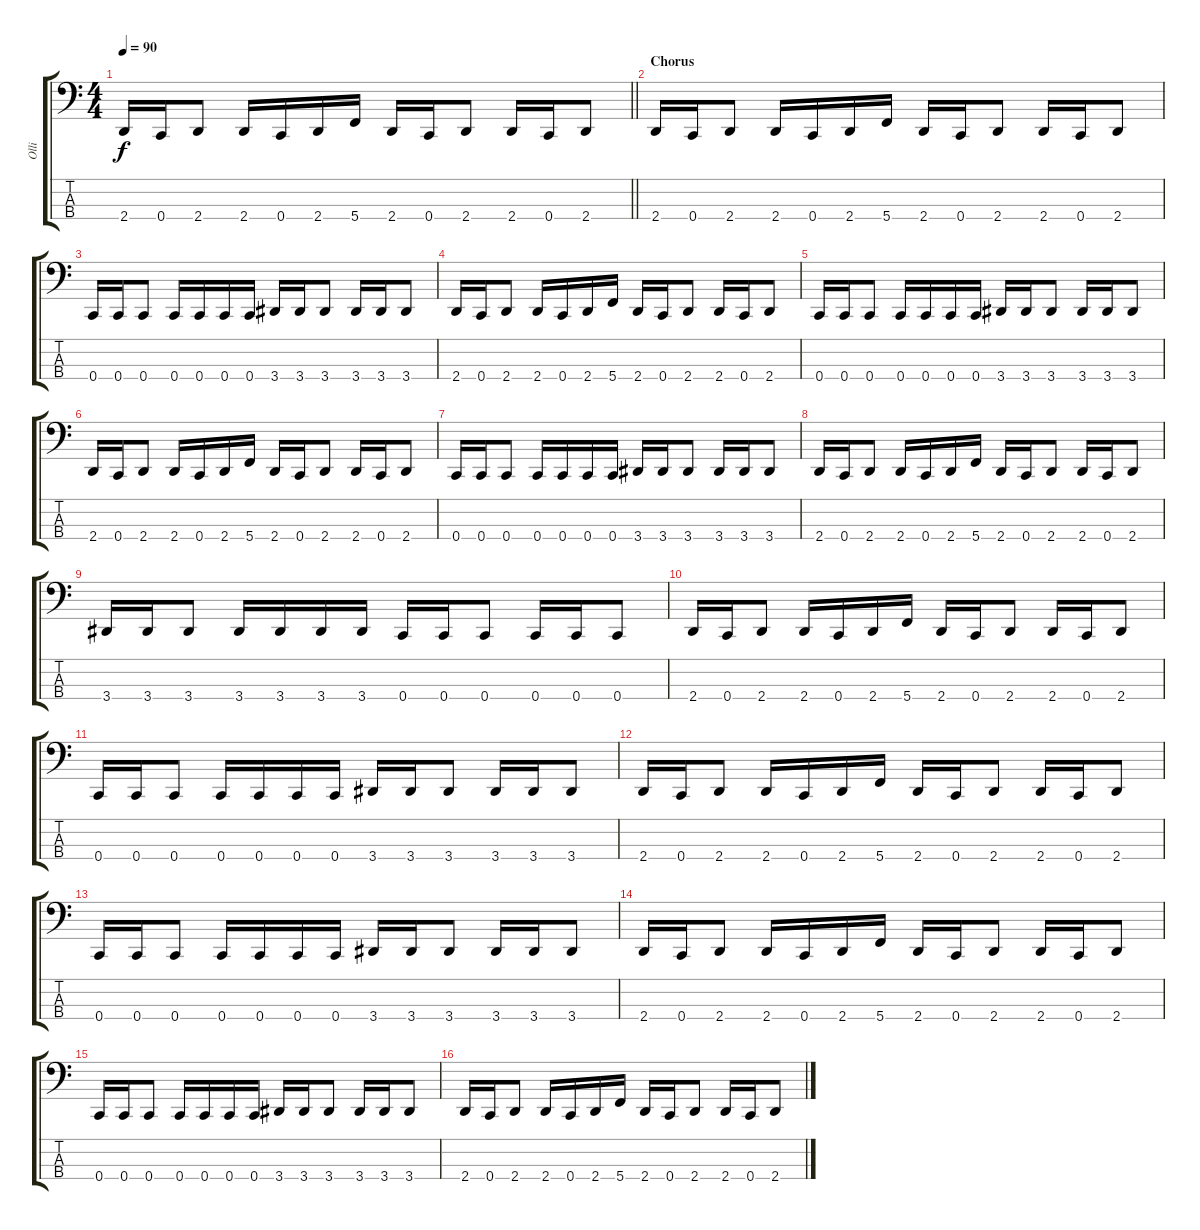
\track ("Olli" "Olli") {instrument electricbasspick}
\staff {score tabs}
\tuning (F2 C2 G1 C1) {hide}
\ts (4 4)
\tempo 90
\clef f4
\barLineRight lightlight
\ks c
2.4.16{dy f} 0.4.16 2.4.8 2.4.16 0.4.16 2.4.16 5.4.16 2.4.16 0.4.16 2.4.8 2.4.16 0.4.16 2.4.8 |
\section ("" "Chorus")
2.4.16 0.4.16 2.4.8 2.4.16 0.4.16 2.4.16 5.4.16 2.4.16 0.4.16 2.4.8 2.4.16 0.4.16 2.4.8 |
0.4.16 0.4.16 0.4.8 0.4.16 0.4.16 0.4.16 0.4.16 3.4.16 3.4.16 3.4.8 3.4.16 3.4.16 3.4.8 |
2.4.16 0.4.16 2.4.8 2.4.16 0.4.16 2.4.16 5.4.16 2.4.16 0.4.16 2.4.8 2.4.16 0.4.16 2.4.8 |
0.4.16 0.4.16 0.4.8 0.4.16 0.4.16 0.4.16 0.4.16 3.4.16 3.4.16 3.4.8 3.4.16 3.4.16 3.4.8 |
2.4.16 0.4.16 2.4.8 2.4.16 0.4.16 2.4.16 5.4.16 2.4.16 0.4.16 2.4.8 2.4.16 0.4.16 2.4.8 |
0.4.16 0.4.16 0.4.8 0.4.16 0.4.16 0.4.16 0.4.16 3.4.16 3.4.16 3.4.8 3.4.16 3.4.16 3.4.8 |
2.4.16 0.4.16 2.4.8 2.4.16 0.4.16 2.4.16 5.4.16 2.4.16 0.4.16 2.4.8 2.4.16 0.4.16 2.4.8 |
3.4.16 3.4.16 3.4.8 3.4.16 3.4.16 3.4.16 3.4.16 0.4.16 0.4.16 0.4.8 0.4.16 0.4.16 0.4.8 |
2.4.16 0.4.16 2.4.8 2.4.16 0.4.16 2.4.16 5.4.16 2.4.16 0.4.16 2.4.8 2.4.16 0.4.16 2.4.8 |
0.4.16 0.4.16 0.4.8 0.4.16 0.4.16 0.4.16 0.4.16 3.4.16 3.4.16 3.4.8 3.4.16 3.4.16 3.4.8 |
2.4.16 0.4.16 2.4.8 2.4.16 0.4.16 2.4.16 5.4.16 2.4.16 0.4.16 2.4.8 2.4.16 0.4.16 2.4.8 |
0.4.16 0.4.16 0.4.8 0.4.16 0.4.16 0.4.16 0.4.16 3.4.16 3.4.16 3.4.8 3.4.16 3.4.16 3.4.8 |
2.4.16 0.4.16 2.4.8 2.4.16 0.4.16 2.4.16 5.4.16 2.4.16 0.4.16 2.4.8 2.4.16 0.4.16 2.4.8 |
0.4.16 0.4.16 0.4.8 0.4.16 0.4.16 0.4.16 0.4.16 3.4.16 3.4.16 3.4.8 3.4.16 3.4.16 3.4.8 |
2.4.16 0.4.16 2.4.8 2.4.16 0.4.16 2.4.16 5.4.16 2.4.16 0.4.16 2.4.8 2.4.16 0.4.16 2.4.8
